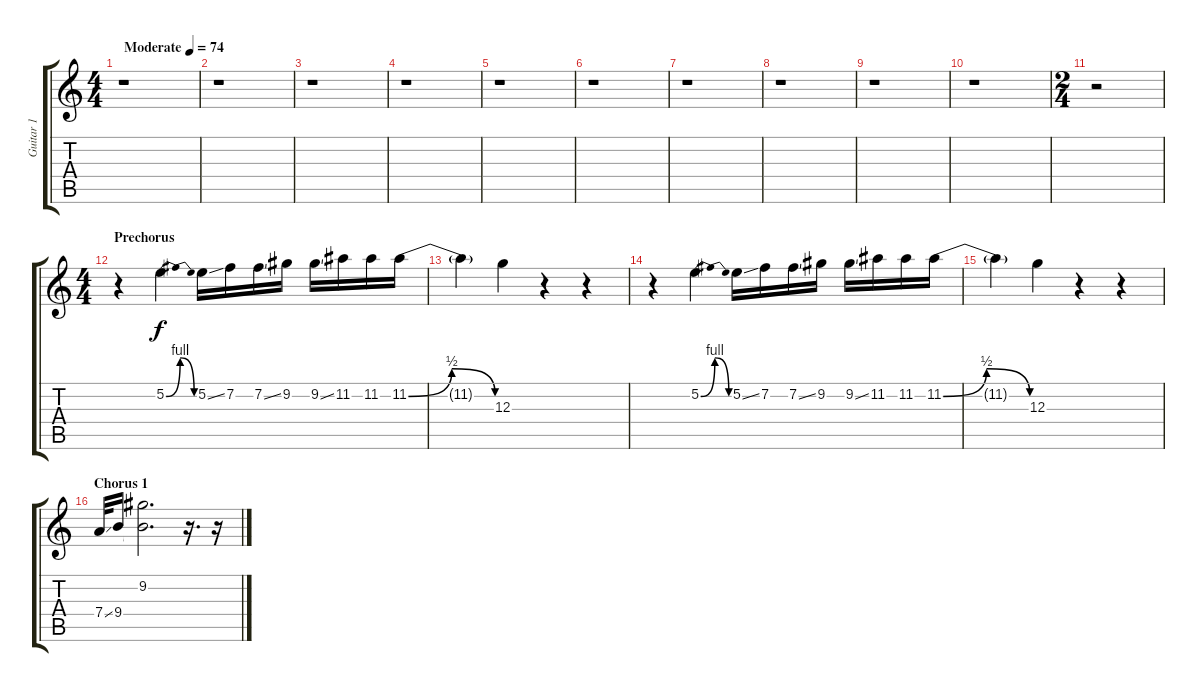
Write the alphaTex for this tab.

\track ("Guitar 1" "Guitar 1") {instrument electricguitarjazz}
\staff {score tabs}
\tuning (E4 B3 G3 D3 A2 E2) {hide}
\ts (4 4)
\tempo (74 "Moderate")
\clef g2
\ks c
r.1{dy f instrument electricguitarjazz} |
r.1 |
r.1 |
r.1 |
r.1 |
r.1 |
r.1 |
r.1 |
r.1 |
r.1 |
\ts (2 4)
r.2 |
\ts (4 4)
\section ("" "Prechorus")
r.4 5.2{be (bendrelease 0 0 30 4 30 4 60 0)}.4 5.2{ss}.16 7.2.16 7.2{ss}.16 9.2.16 9.2{ss}.16 11.2.16 11.2.16 11.2{be (bendrelease 0 0 30 2 30 2 60 0)}.16 |
11.2{t}.4 12.3.4 r.4 r.4 |
r.4 5.2{be (bendrelease 0 0 30 4 30 4 60 0)}.4 5.2{ss}.16 7.2.16 7.2{ss}.16 9.2.16 9.2{ss}.16 11.2.16 11.2.16 11.2{be (bendrelease 0 0 30 2 30 2 60 0)}.16 |
11.2{t}.4 12.3.4 r.4 r.4 |
\section ("" "Chorus 1")
7.4{ss}.32 9.4.16 (9.2 9.4{t}).2{d} r.16{d} r.16
